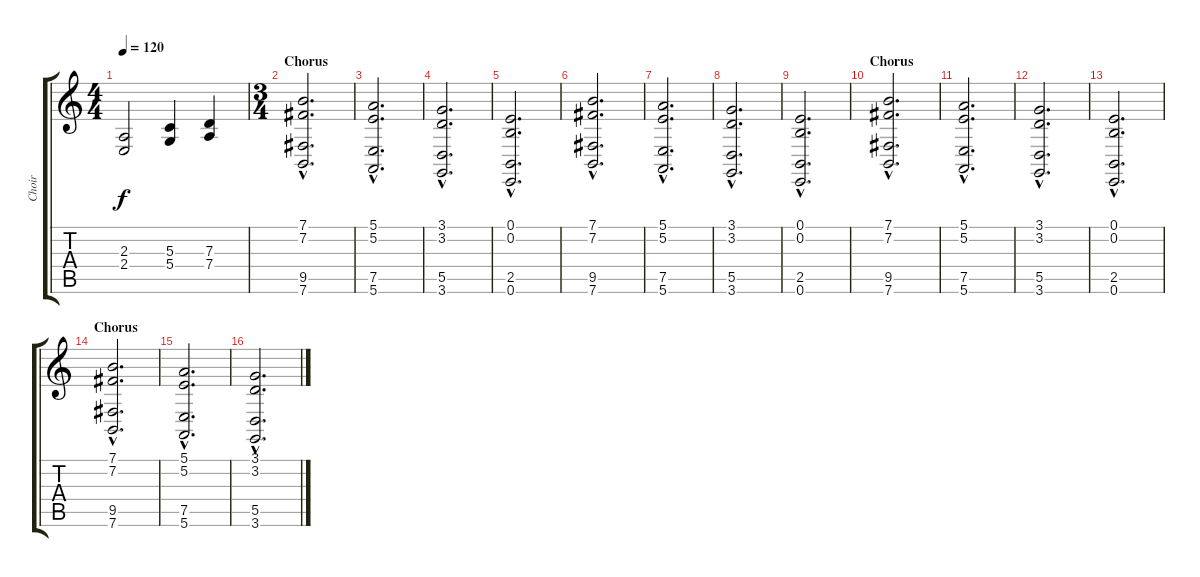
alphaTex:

\track ("Choir" "Choir") {instrument choiraahs}
\staff {score tabs}
\tuning (E4 B3 G3 D3 A2 E2) {hide}
\ts (4 4)
\tempo 120
\clef g2
\ks c
(2.3 2.4).2{dy f} (5.3 5.4).4 (7.3 7.4).4 |
\ts (3 4)
\section ("" "Chorus")
(7.1{hac} 7.2{hac} 9.5{hac} 7.6{hac}).2{d} |
(5.1{hac} 5.2{hac} 7.5{hac} 5.6{hac}).2{d} |
(3.1{hac} 3.2{hac} 5.5{hac} 3.6{hac}).2{d} |
(0.1{hac} 0.2{hac} 2.5{hac} 0.6{hac}).2{d} |
(7.1{hac} 7.2{hac} 9.5{hac} 7.6{hac}).2{d} |
(5.1{hac} 5.2{hac} 7.5{hac} 5.6{hac}).2{d} |
(3.1{hac} 3.2{hac} 5.5{hac} 3.6{hac}).2{d} |
(0.1{hac} 0.2{hac} 2.5{hac} 0.6{hac}).2{d} |
\section ("" "Chorus")
(7.1{hac} 7.2{hac} 9.5{hac} 7.6{hac}).2{d} |
(5.1{hac} 5.2{hac} 7.5{hac} 5.6{hac}).2{d} |
(3.1{hac} 3.2{hac} 5.5{hac} 3.6{hac}).2{d} |
(0.1{hac} 0.2{hac} 2.5{hac} 0.6{hac}).2{d} |
\section ("" "Chorus")
(7.1{hac} 7.2{hac} 9.5{hac} 7.6{hac}).2{d} |
(5.1{hac} 5.2{hac} 7.5{hac} 5.6{hac}).2{d} |
(3.1{hac} 3.2{hac} 5.5{hac} 3.6{hac}).2{d}
